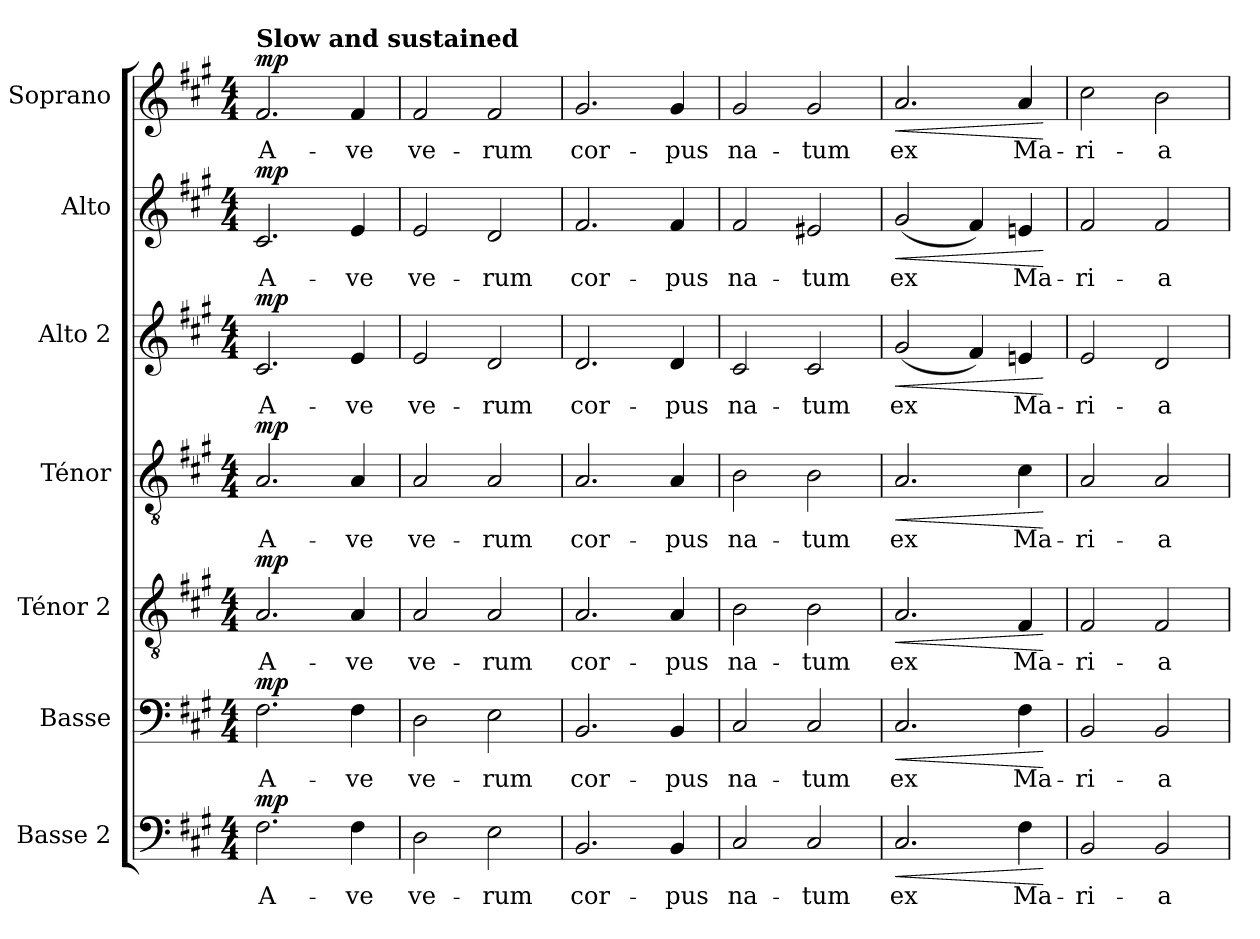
**kern	**text	**dynam	**kern	**text	**dynam	**kern	**text	**dynam	**kern	**text	**dynam	**kern	**text	**dynam	**kern	**text	**dynam	**kern	**text	**dynam
*part7	*part7	*part7	*part6	*part6	*part6	*part5	*part5	*part5	*part4	*part4	*part4	*part3	*part3	*part3	*part2	*part2	*part2	*part1	*part1	*part1
*staff7	*staff7	*staff7	*staff6	*staff6	*staff6	*staff5	*staff5	*staff5	*staff4	*staff4	*staff4	*staff3	*staff3	*staff3	*staff2	*staff2	*staff2	*staff1	*staff1	*staff1
*I"Basse 2	*	*	*I"Basse	*	*	*I"Ténor 2	*	*	*I"Ténor	*	*	*I"Alto 2	*	*	*I"Alto	*	*	*I"Soprano	*	*
*I'B2	*	*	*I'B.	*	*	*I'T2	*	*	*I'T.	*	*	*I'A2	*	*	*I'A.	*	*	*I'S.	*	*
*clefF4	*	*	*clefF4	*	*	*clefGv2	*	*	*clefGv2	*	*	*clefG2	*	*	*clefG2	*	*	*clefG2	*	*
*k[f#c#g#]	*	*	*k[f#c#g#]	*	*	*k[f#c#g#]	*	*	*k[f#c#g#]	*	*	*k[f#c#g#]	*	*	*k[f#c#g#]	*	*	*k[f#c#g#]	*	*
*M4/4	*	*	*M4/4	*	*	*M4/4	*	*	*M4/4	*	*	*M4/4	*	*	*M4/4	*	*	*M4/4	*	*
*MM60	*	*	*MM60	*	*	*MM60	*	*	*MM60	*	*	*MM60	*	*	*MM60	*	*	*MM60	*	*
=1	=1	=1	=1	=1	=1	=1	=1	=1	=1	=1	=1	=1	=1	=1	=1	=1	=1	=1	=1	=1
!	!	!	!	!	!	!	!	!	!	!	!	!	!	!	!	!	!	!LO:TX:a:B:t=Slow and sustained	!	!
!	!LO:LY:b	!LO:DY:a	!	!LO:LY:b	!LO:DY:a	!	!LO:LY:b	!LO:DY:a	!	!LO:LY:b	!LO:DY:a	!	!LO:LY:b	!LO:DY:a	!	!LO:LY:b	!LO:DY:a	!	!LO:LY:b	!LO:DY:a
2.F#\	A-	mp	2.F#\	A-	mp	2.A/	A-	mp	2.A/	A-	mp	2.c#/	A-	mp	2.c#/	A-	mp	2.f#/	A-	mp
!	!LO:LY:b	!	!	!LO:LY:b	!	!	!LO:LY:b	!	!	!LO:LY:b	!	!	!LO:LY:b	!	!	!LO:LY:b	!	!	!LO:LY:b	!
4F#\	-ve	.	4F#\	-ve	.	4A/	-ve	.	4A/	-ve	.	4e/	-ve	.	4e/	-ve	.	4f#/	-ve	.
=2	=2	=2	=2	=2	=2	=2	=2	=2	=2	=2	=2	=2	=2	=2	=2	=2	=2	=2	=2	=2
!	!LO:LY:b	!	!	!LO:LY:b	!	!	!LO:LY:b	!	!	!LO:LY:b	!	!	!LO:LY:b	!	!	!LO:LY:b	!	!	!LO:LY:b	!
2D\	ve-	.	2D\	ve-	.	2A/	ve-	.	2A/	ve-	.	2e/	ve-	.	2e/	ve-	.	2f#/	ve-	.
!	!LO:LY:b	!	!	!LO:LY:b	!	!	!LO:LY:b	!	!	!LO:LY:b	!	!	!LO:LY:b	!	!	!LO:LY:b	!	!	!LO:LY:b	!
2E\	-rum	.	2E\	-rum	.	2A/	-rum	.	2A/	-rum	.	2d/	-rum	.	2d/	-rum	.	2f#/	-rum	.
=3	=3	=3	=3	=3	=3	=3	=3	=3	=3	=3	=3	=3	=3	=3	=3	=3	=3	=3	=3	=3
!	!LO:LY:b	!	!	!LO:LY:b	!	!	!LO:LY:b	!	!	!LO:LY:b	!	!	!LO:LY:b	!	!	!LO:LY:b	!	!	!LO:LY:b	!
2.BB/	cor-	.	2.BB/	cor-	.	2.A/	cor-	.	2.A/	cor-	.	2.d/	cor-	.	2.f#/	cor-	.	2.g#/	cor-	.
!	!LO:LY:b	!	!	!LO:LY:b	!	!	!LO:LY:b	!	!	!LO:LY:b	!	!	!LO:LY:b	!	!	!LO:LY:b	!	!	!LO:LY:b	!
4BB/	-pus	.	4BB/	-pus	.	4A/	-pus	.	4A/	-pus	.	4d/	-pus	.	4f#/	-pus	.	4g#/	-pus	.
=4	=4	=4	=4	=4	=4	=4	=4	=4	=4	=4	=4	=4	=4	=4	=4	=4	=4	=4	=4	=4
!	!LO:LY:b	!	!	!LO:LY:b	!	!	!LO:LY:b	!	!	!LO:LY:b	!	!	!LO:LY:b	!	!	!LO:LY:b	!	!	!LO:LY:b	!
2C#/	na-	.	2C#/	na-	.	2B\	na-	.	2B\	na-	.	2c#/	na-	.	2f#/	na-	.	2g#/	na-	.
!	!LO:LY:b	!	!	!LO:LY:b	!	!	!LO:LY:b	!	!	!LO:LY:b	!	!	!LO:LY:b	!	!	!LO:LY:b	!	!	!LO:LY:b	!
2C#/	-tum	.	2C#/	-tum	.	2B\	-tum	.	2B\	-tum	.	2c#/	-tum	.	2e#X/	-tum	.	2g#/	-tum	.
=5	=5	=5	=5	=5	=5	=5	=5	=5	=5	=5	=5	=5	=5	=5	=5	=5	=5	=5	=5	=5
!	!LO:LY:b	!LO:HP:b	!	!LO:LY:b	!LO:HP:b	!	!LO:LY:b	!LO:HP:b	!	!LO:LY:b	!LO:HP:b	!	!LO:LY:b	!LO:HP:b	!	!LO:LY:b	!LO:HP:b	!	!LO:LY:b	!LO:HP:b
2.C#/	ex	<	2.C#/	ex	<	2.A/	ex	<	2.A/	ex	<	(<2g#/	ex	<	(<2g#/	ex	<	2.a/	ex	<
.	.	.	.	.	.	.	.	.	.	.	.	4f#/)	.	.	4f#/)	.	.	.	.	.
!	!LO:LY:b	!	!	!LO:LY:b	!	!	!LO:LY:b	!	!	!LO:LY:b	!	!	!LO:LY:b	!	!	!LO:LY:b	!	!	!LO:LY:b	!
4F#\	Ma-	.	4F#\	Ma-	.	4F#/	Ma-	.	4c#\	Ma-	.	4en/	Ma-	.	4en/	Ma-	.	4a/	Ma-	.
.	.	[	.	.	[	.	.	[	.	.	[	.	.	[	.	.	[	.	.	[
=6	=6	=6	=6	=6	=6	=6	=6	=6	=6	=6	=6	=6	=6	=6	=6	=6	=6	=6	=6	=6
!	!LO:LY:b	!	!	!LO:LY:b	!	!	!LO:LY:b	!	!	!LO:LY:b	!	!	!LO:LY:b	!	!	!LO:LY:b	!	!	!LO:LY:b	!
2BB/	-ri-	.	2BB/	-ri-	.	2F#/	-ri-	.	2A/	-ri-	.	2e/	-ri-	.	2f#/	-ri-	.	2cc#\	-ri-	.
!	!LO:LY:b	!	!	!LO:LY:b	!	!	!LO:LY:b	!	!	!LO:LY:b	!	!	!LO:LY:b	!	!	!LO:LY:b	!	!	!LO:LY:b	!
2BB/	-a	.	2BB/	-a	.	2F#/	-a	.	2A/	-a	.	2d/	-a	.	2f#/	-a	.	2b\	-a	.
=	=	=	=	=	=	=	=	=	=	=	=	=	=	=	=	=	=	=	=	=
*-	*-	*-	*-	*-	*-	*-	*-	*-	*-	*-	*-	*-	*-	*-	*-	*-	*-	*-	*-	*-
